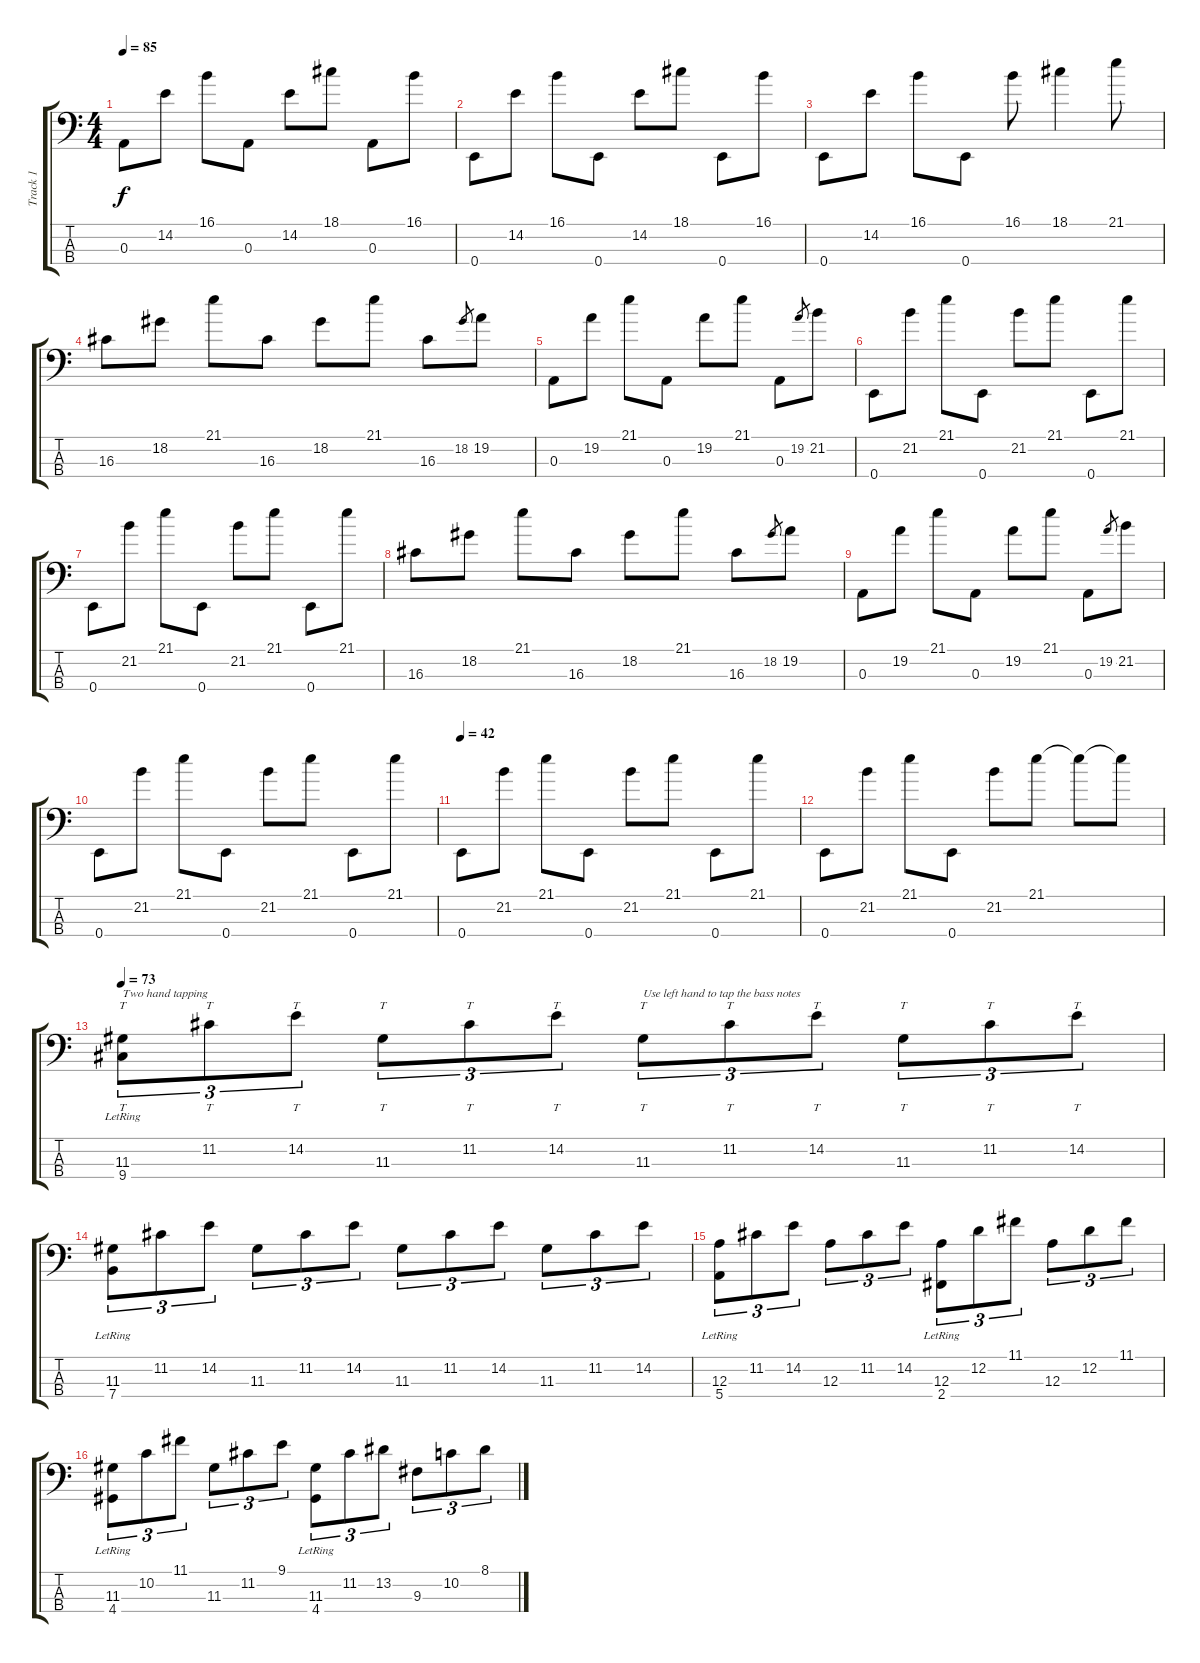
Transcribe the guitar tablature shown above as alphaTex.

\track ("Track 1" "Track 1") {instrument electricbassfinger}
\staff {score tabs}
\tuning (G2 D2 A1 E1) {hide}
\ts (4 4)
\tempo 85
\clef f4
\ks c
0.3.8{dy f} 14.2.8 16.1.8 0.3.8 14.2.8 18.1.8 0.3.8 16.1.8 |
0.4.8 14.2.8 16.1.8 0.4.8 14.2.8 18.1.8 0.4.8 16.1.8 |
0.4.8 14.2.8 16.1.8 0.4.8 16.1.8 18.1.4 21.1.8 |
16.3.8 18.2.8 21.1.8 16.3.8 18.2.8 21.1.8 16.3.8 18.2.8{gr} 19.2.8 |
0.3.8 19.2.8 21.1.8 0.3.8 19.2.8 21.1.8 0.3.8 19.2.8{gr} 21.2.8 |
0.4.8 21.2.8 21.1.8 0.4.8 21.2.8 21.1.8 0.4.8 21.1.8 |
0.4.8 21.2.8 21.1.8 0.4.8 21.2.8 21.1.8 0.4.8 21.1.8 |
16.3.8 18.2.8 21.1.8 16.3.8 18.2.8 21.1.8 16.3.8 18.2.8{gr} 19.2.8 |
0.3.8 19.2.8 21.1.8 0.3.8 19.2.8 21.1.8 0.3.8 19.2.8{gr} 21.2.8 |
0.4.8 21.2.8 21.1.8 0.4.8 21.2.8 21.1.8 0.4.8 21.1.8 |
\tempo 42
0.4.8 21.2.8 21.1.8 0.4.8 21.2.8 21.1.8 0.4.8 21.1.8 |
0.4.8 21.2.8 21.1.8 0.4.8 21.2.8 21.1.8 21.1{t}.8 21.1{t}.8 |
\tempo 73
(11.3 9.4{lr}).8{tt tu (3 2) txt "Two hand tapping"} 11.2.8{tt tu (3 2)} 14.2.8{tt tu (3 2)} 11.3.8{tt tu (3 2)} 11.2.8{tt tu (3 2)} 14.2.8{tt tu (3 2)} 11.3.8{tt tu (3 2) txt "Use left hand to tap the bass notes "} 11.2.8{tt tu (3 2)} 14.2.8{tt tu (3 2)} 11.3.8{tt tu (3 2)} 11.2.8{tt tu (3 2)} 14.2.8{tt tu (3 2)} |
(11.3 7.4{lr}).8{tu (3 2)} 11.2.8{tu (3 2)} 14.2.8{tu (3 2)} 11.3.8{tu (3 2)} 11.2.8{tu (3 2)} 14.2.8{tu (3 2)} 11.3.8{tu (3 2)} 11.2.8{tu (3 2)} 14.2.8{tu (3 2)} 11.3.8{tu (3 2)} 11.2.8{tu (3 2)} 14.2.8{tu (3 2)} |
(12.3 5.4{lr}).8{tu (3 2)} 11.2.8{tu (3 2)} 14.2.8{tu (3 2)} 12.3.8{tu (3 2)} 11.2.8{tu (3 2)} 14.2.8{tu (3 2)} (12.3 2.4{lr}).8{tu (3 2)} 12.2.8{tu (3 2)} 11.1.8{tu (3 2)} 12.3.8{tu (3 2)} 12.2.8{tu (3 2)} 11.1.8{tu (3 2)} |
(11.3 4.4{lr}).8{tu (3 2)} 10.2.8{tu (3 2)} 11.1.8{tu (3 2)} 11.3.8{tu (3 2)} 11.2.8{tu (3 2)} 9.1.8{tu (3 2)} (11.3 4.4{lr}).8{tu (3 2)} 11.2.8{tu (3 2)} 13.2.8{tu (3 2)} 9.3.8{tu (3 2)} 10.2.8{tu (3 2)} 8.1.8{tu (3 2)}
